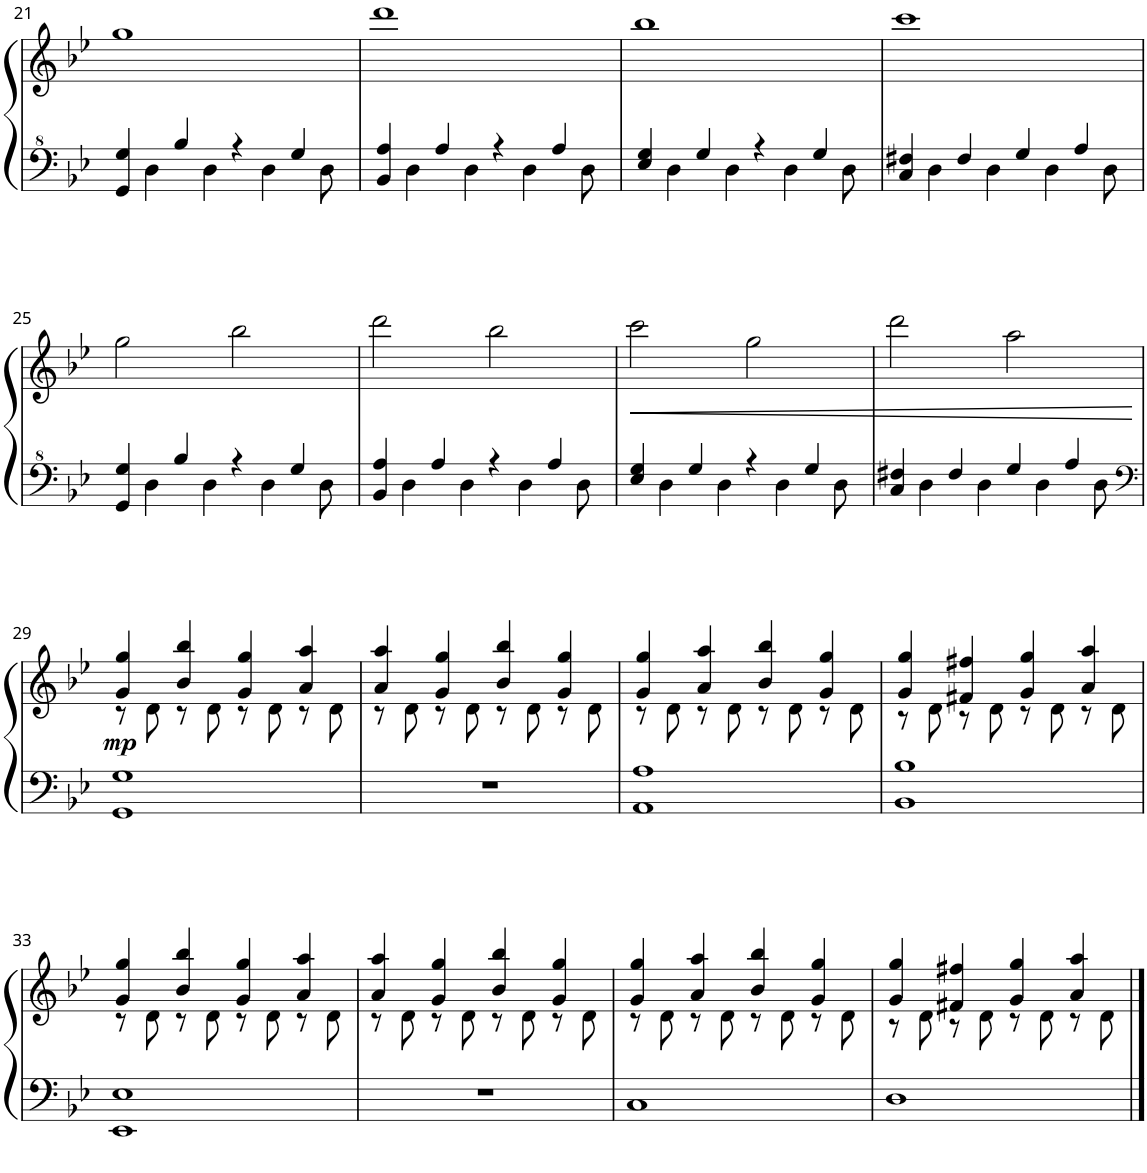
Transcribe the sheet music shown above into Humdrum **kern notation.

**kern	**kern	**dynam
*part1	*part1	*part1
*staff2	*staff1	*staff1/2
*I"Klavier	*	*
*I'Klav.	*	*
!!LO:PB:g=z
*clefF^4	*clefG2	*
*k[b-e-]	*k[b-e-]	*
*M4/4	*M4/4	*
=21	=21	=21
*^	*	*
4G/ 4g/	8ryy	1gg	.
.	4d\	.	.
4b-/	.	.	.
.	4d\	.	.
4r	.	.	.
.	4d\	.	.
4g/	.	.	.
.	8d\	.	.
=22	=22	=22	=22
4B-/ 4a/	8ryy	1ddd	.
.	4d\	.	.
4a/	.	.	.
.	4d\	.	.
4r	.	.	.
.	4d\	.	.
4a/	.	.	.
.	8d\	.	.
=23	=23	=23	=23
4e-/ 4g/	8ryy	1bb-	.
.	4d\	.	.
4g/	.	.	.
.	4d\	.	.
4r	.	.	.
.	4d\	.	.
4g/	.	.	.
.	8d\	.	.
=24	=24	=24	=24
4c/ 4f#X/	8ryy	1ccc	.
.	4d\	.	.
4f#/	.	.	.
.	4d\	.	.
4g/	.	.	.
.	4d\	.	.
4a/	.	.	.
.	8d\	.	.
!!LO:LB:g=z
=25	=25	=25	=25
4G/ 4g/	8ryy	2gg\	.
.	4d\	.	.
4b-/	.	.	.
.	4d\	.	.
4r	.	2bb-\	.
.	4d\	.	.
4g/	.	.	.
.	8d\	.	.
=26	=26	=26	=26
4B-/ 4a/	8ryy	2ddd\	.
.	4d\	.	.
4a/	.	.	.
.	4d\	.	.
4r	.	2bb-\	.
.	4d\	.	.
4a/	.	.	.
.	8d\	.	.
=27	=27	=27	=27
!	!	!	!LO:HP:b
4e-/ 4g/	8ryy	2ccc\	<
.	4d\	.	.
4g/	.	.	.
.	4d\	.	.
4r	.	2gg\	.
.	4d\	.	.
4g/	.	.	.
.	8d\	.	.
=28	=28	=28	=28
4c/ 4f#X/	8ryy	2ddd\	.
.	4d\	.	.
4f#/	.	.	.
.	4d\	.	.
4g/	.	2aa\	.
.	4d\	.	.
4a/	.	.	.
.	8d\	.	.
*v	*v	*	*
.	.	[
!!LO:LB:g=z
=29	=29	=29
*clefF4	*	*
*	*^	*
!	!	!	!LO:DY:b
1GG 1G	4g/ 4gg/	8r	mp
.	.	8d\	.
.	4b-/ 4bb-/	8r	.
.	.	8d\	.
.	4g/ 4gg/	8r	.
.	.	8d\	.
.	4a/ 4aa/	8r	.
.	.	8d\	.
=30	=30	=30	=30
1r	4a/ 4aa/	8r	.
.	.	8d\	.
.	4g/ 4gg/	8r	.
.	.	8d\	.
.	4b-/ 4bb-/	8r	.
.	.	8d\	.
.	4g/ 4gg/	8r	.
.	.	8d\	.
=31	=31	=31	=31
1AA 1A	4g/ 4gg/	8r	.
.	.	8d\	.
.	4a/ 4aa/	8r	.
.	.	8d\	.
.	4b-/ 4bb-/	8r	.
.	.	8d\	.
.	4g/ 4gg/	8r	.
.	.	8d\	.
=32	=32	=32	=32
1BB- 1B-	4g/ 4gg/	8r	.
.	.	8d\	.
.	4f#X/ 4ff#X/	8r	.
.	.	8d\	.
.	4g/ 4gg/	8r	.
.	.	8d\	.
.	4a/ 4aa/	8r	.
.	.	8d\	.
!!LO:LB:g=z	!!
=33	=33	=33	=33
1EE- 1E-	4g/ 4gg/	8r	.
.	.	8d\	.
.	4b-/ 4bb-/	8r	.
.	.	8d\	.
.	4g/ 4gg/	8r	.
.	.	8d\	.
.	4a/ 4aa/	8r	.
.	.	8d\	.
=34	=34	=34	=34
1r	4a/ 4aa/	8r	.
.	.	8d\	.
.	4g/ 4gg/	8r	.
.	.	8d\	.
.	4b-/ 4bb-/	8r	.
.	.	8d\	.
.	4g/ 4gg/	8r	.
.	.	8d\	.
=35	=35	=35	=35
1C	4g/ 4gg/	8r	.
.	.	8d\	.
.	4a/ 4aa/	8r	.
.	.	8d\	.
.	4b-/ 4bb-/	8r	.
.	.	8d\	.
.	4g/ 4gg/	8r	.
.	.	8d\	.
=36	=36	=36	=36
1D	4g/ 4gg/	8r	.
.	.	8d\	.
.	4f#X/ 4ff#X/	8r	.
.	.	8d\	.
.	4g/ 4gg/	8r	.
.	.	8d\	.
.	4a/ 4aa/	8r	.
.	.	8d\	.
*	*v	*v	*
==	==	==
*-	*-	*-
